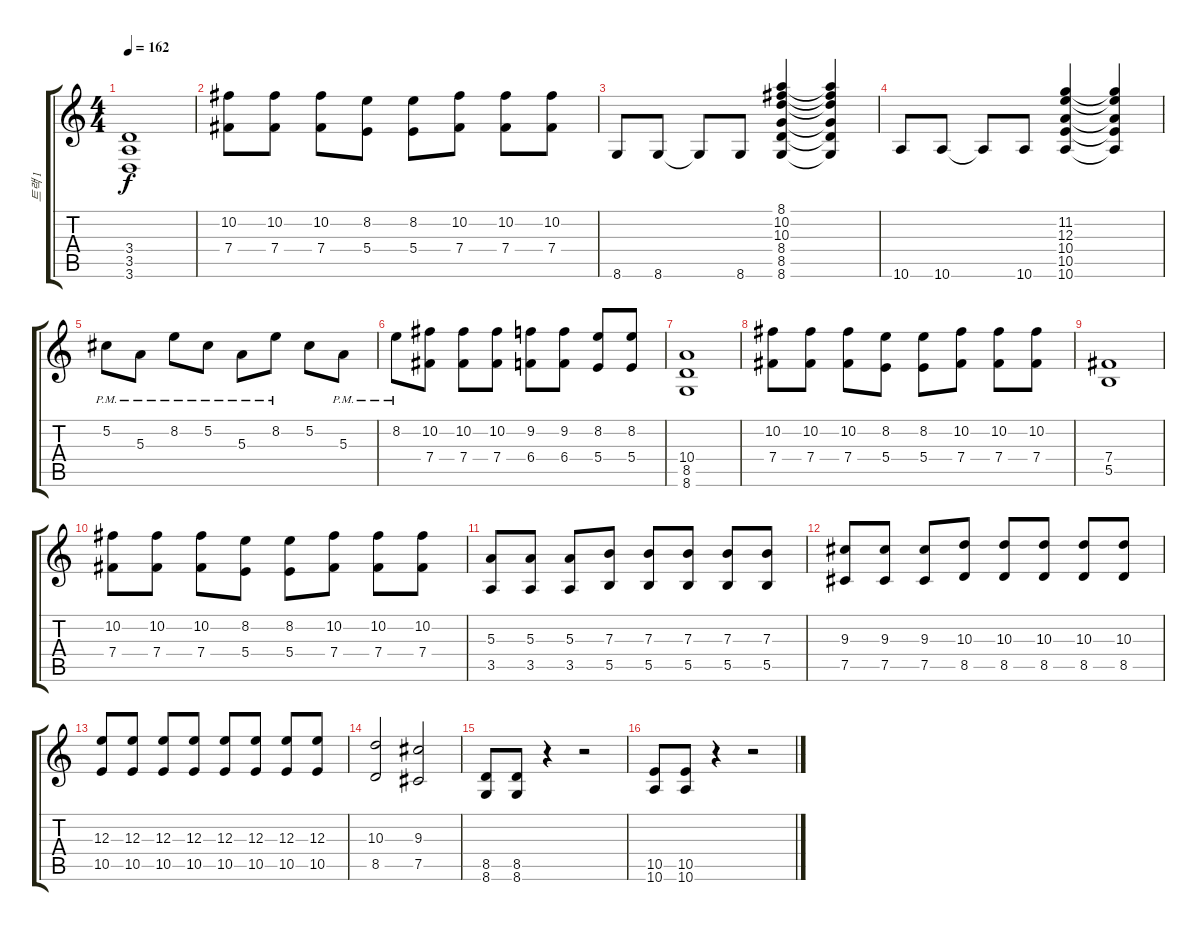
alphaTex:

\track ("트랙 1" "트랙 1") {instrument distortionguitar}
\staff {score tabs}
\tuning (Db4 Ab3 E3 B2 Gb2 B1) {hide}
\ts (4 4)
\tempo 162
\clef g2
\ks c
(3.4 3.5 3.6).1{dy f} |
(10.2 7.4).8 (10.2 7.4).8 (10.2 7.4).8 (8.2 5.4).8 (8.2 5.4).8 (10.2 7.4).8 (10.2 7.4).8 (10.2 7.4).8 |
8.6.8 8.6.8 8.6{t}.8 8.6.8 (8.1 10.2 10.3 8.4 8.5 8.6).4 (8.1{t} 10.2{t} 10.3{t} 8.4{t} 8.5{t} 8.6{t}).4 |
10.6.8 10.6.8 10.6{t}.8 10.6.8 (11.2 12.3 10.4 10.5 10.6).4 (11.2{t} 12.3{t} 10.4{t} 10.5{t} 10.6{t}).4 |
5.2{pm}.8 5.3{pm}.8 8.2{pm}.8 5.2{pm}.8 5.3{pm}.8 8.2{pm}.8 5.2.8 5.3{pm}.8 |
8.2{pm}.8 (10.2 7.4).8 (10.2 7.4).8 (10.2 7.4).8 (9.2 6.4).8 (9.2 6.4).8 (8.2 5.4).8 (8.2 5.4).8 |
(10.4 8.5 8.6).1 |
(10.2 7.4).8 (10.2 7.4).8 (10.2 7.4).8 (8.2 5.4).8 (8.2 5.4).8 (10.2 7.4).8 (10.2 7.4).8 (10.2 7.4).8 |
(7.4 5.5).1 |
(10.2 7.4).8 (10.2 7.4).8 (10.2 7.4).8 (8.2 5.4).8 (8.2 5.4).8 (10.2 7.4).8 (10.2 7.4).8 (10.2 7.4).8 |
(5.3 3.5).8 (5.3 3.5).8 (5.3 3.5).8 (7.3 5.5).8 (7.3 5.5).8 (7.3 5.5).8 (7.3 5.5).8 (7.3 5.5).8 |
(9.3 7.5).8 (9.3 7.5).8 (9.3 7.5).8 (10.3 8.5).8 (10.3 8.5).8 (10.3 8.5).8 (10.3 8.5).8 (10.3 8.5).8 |
(12.3 10.5).8 (12.3 10.5).8 (12.3 10.5).8 (12.3 10.5).8 (12.3 10.5).8 (12.3 10.5).8 (12.3 10.5).8 (12.3 10.5).8 |
(10.3 8.5).2 (9.3 7.5).2 |
(8.5 8.6).8 (8.5 8.6).8 r.4 r.2 |
(10.5 10.6).8 (10.5 10.6).8 r.4 r.2
